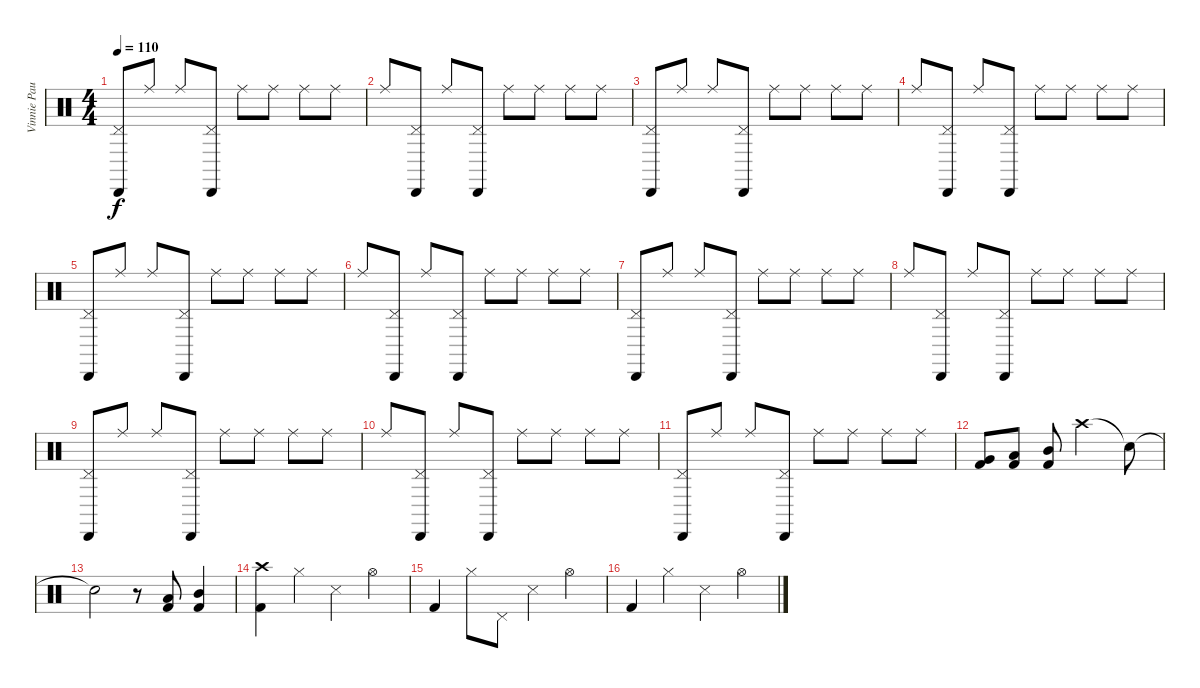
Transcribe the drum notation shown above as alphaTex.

\track ("Vinnie Paul" "Vinnie Pau") {instrument percussion}
\staff {score}
\articulation defaults
\ts (4 4)
\tempo 110
\clef neutral
\ks c
("Cabasa (hit)" "Pedal Hi-Hat (hit)").8{dy f} "Ride (middle)".8 "Ride (middle)".8 ("Cabasa (hit)" "Pedal Hi-Hat (hit)").8 "Ride (middle)".8 "Ride (middle)".8 "Ride (middle)".8 "Ride (middle)".8 |
"Ride (middle)".8 ("Cabasa (hit)" "Pedal Hi-Hat (hit)").8 "Ride (middle)".8 ("Cabasa (hit)" "Pedal Hi-Hat (hit)").8 "Ride (middle)".8 "Ride (middle)".8 "Ride (middle)".8 "Ride (middle)".8 |
("Cabasa (hit)" "Pedal Hi-Hat (hit)").8 "Ride (middle)".8 "Ride (middle)".8 ("Cabasa (hit)" "Pedal Hi-Hat (hit)").8 "Ride (middle)".8 "Ride (middle)".8 "Ride (middle)".8 "Ride (middle)".8 |
"Ride (middle)".8 ("Cabasa (hit)" "Pedal Hi-Hat (hit)").8 "Ride (middle)".8 ("Cabasa (hit)" "Pedal Hi-Hat (hit)").8 "Ride (middle)".8 "Ride (middle)".8 "Ride (middle)".8 "Ride (middle)".8 |
("Cabasa (hit)" "Pedal Hi-Hat (hit)").8 "Ride (middle)".8 "Ride (middle)".8 ("Cabasa (hit)" "Pedal Hi-Hat (hit)").8 "Ride (middle)".8 "Ride (middle)".8 "Ride (middle)".8 "Ride (middle)".8 |
"Ride (middle)".8 ("Cabasa (hit)" "Pedal Hi-Hat (hit)").8 "Ride (middle)".8 ("Cabasa (hit)" "Pedal Hi-Hat (hit)").8 "Ride (middle)".8 "Ride (middle)".8 "Ride (middle)".8 "Ride (middle)".8 |
("Cabasa (hit)" "Pedal Hi-Hat (hit)").8 "Ride (middle)".8 "Ride (middle)".8 ("Cabasa (hit)" "Pedal Hi-Hat (hit)").8 "Ride (middle)".8 "Ride (middle)".8 "Ride (middle)".8 "Ride (middle)".8 |
"Ride (middle)".8 ("Cabasa (hit)" "Pedal Hi-Hat (hit)").8 "Ride (middle)".8 ("Cabasa (hit)" "Pedal Hi-Hat (hit)").8 "Ride (middle)".8 "Ride (middle)".8 "Ride (middle)".8 "Ride (middle)".8 |
("Cabasa (hit)" "Pedal Hi-Hat (hit)").8 "Ride (middle)".8 "Ride (middle)".8 ("Cabasa (hit)" "Pedal Hi-Hat (hit)").8 "Ride (middle)".8 "Ride (middle)".8 "Ride (middle)".8 "Ride (middle)".8 |
"Ride (middle)".8 ("Cabasa (hit)" "Pedal Hi-Hat (hit)").8 "Ride (middle)".8 ("Cabasa (hit)" "Pedal Hi-Hat (hit)").8 "Ride (middle)".8 "Ride (middle)".8 "Ride (middle)".8 "Ride (middle)".8 |
("Cabasa (hit)" "Pedal Hi-Hat (hit)").8 "Ride (middle)".8 "Ride (middle)".8 ("Cabasa (hit)" "Pedal Hi-Hat (hit)").8 "Ride (middle)".8 "Ride (middle)".8 "Ride (middle)".8 "Ride (middle)".8 |
("Very Low Tom (hit)" "Kick (hit) 2").8 ("Low Tom (hit)" "Kick (hit) 2").8 ("Mid Tom (hit)" "Kick (hit) 2").8 "Crash high (hit)".2 "Snare (hit)"{t}.8 |
"Snare (hit)"{t}.2 r.8 ("Low Tom (hit)" "Kick (hit) 2").8 ("Mid Tom (hit)" "Kick (hit) 2").4 |
("Crash high (hit)" "Kick (hit) 2").4 "Hi-Hat (closed)".4 "Snare (side stick) 3".4 "Hi-Hat (open)".4 |
"Kick (hit) 2".4 "Hi-Hat (closed)".8 "Pedal Hi-Hat (hit)".8 "Snare (side stick) 3".4 "Hi-Hat (open)".4 |
"Kick (hit) 2".4 "Hi-Hat (closed)".4 "Snare (side stick) 3".4 "Hi-Hat (open)".4
